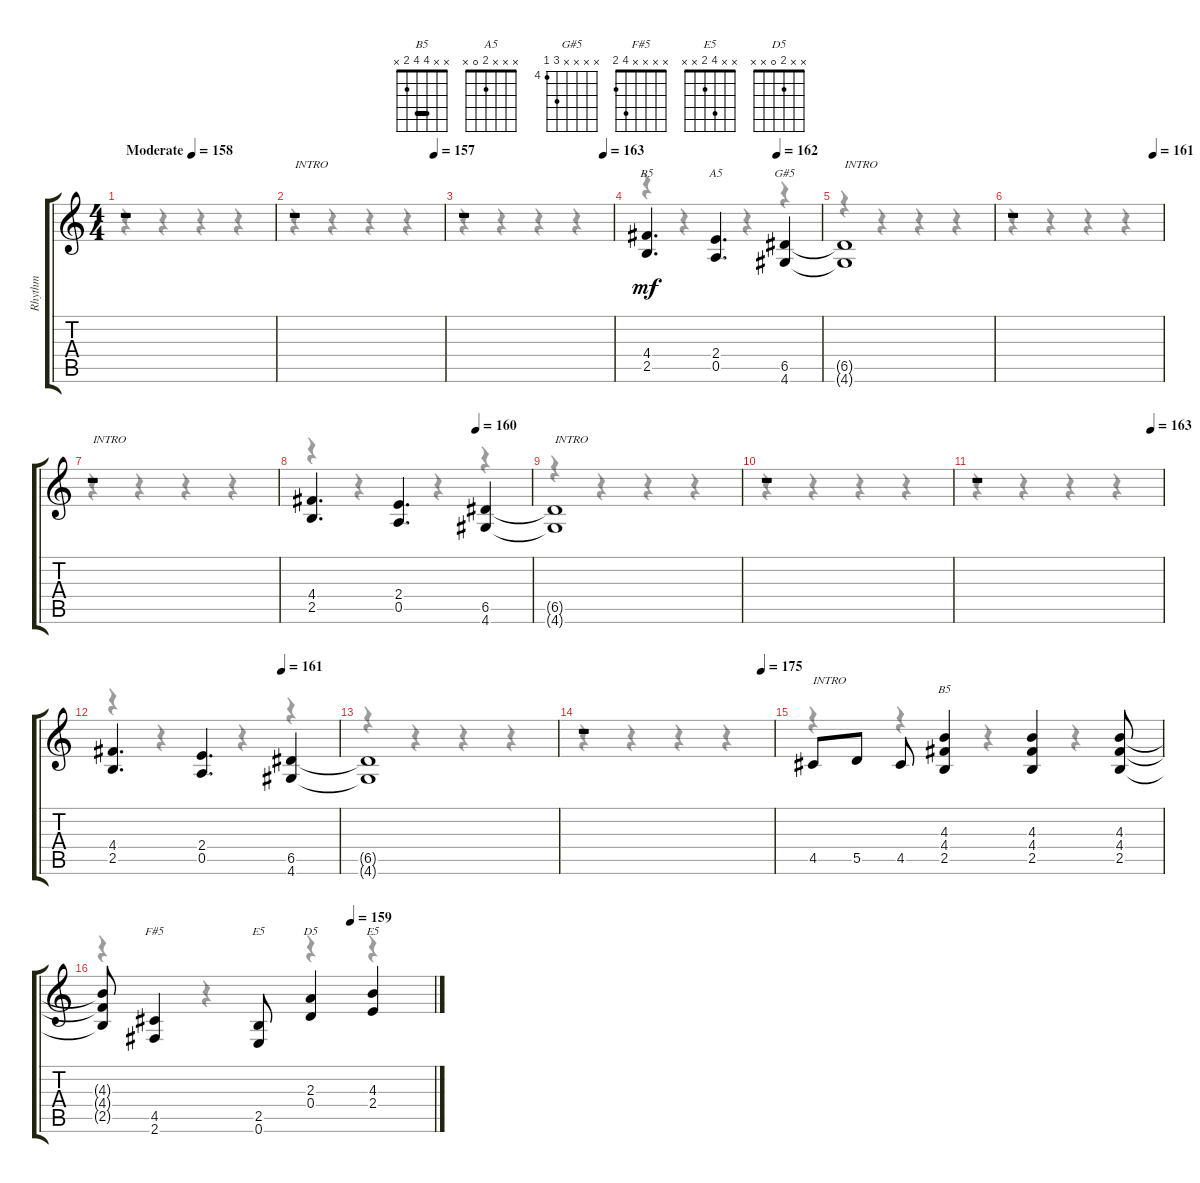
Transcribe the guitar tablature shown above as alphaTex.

\track ("Rhythm" "Rhythm") {instrument overdrivenguitar}
\staff {score tabs}
\tuning (E4 B3 G3 D3 A2 E2) {hide}
\chord ("B5" x x x 4 2 x)
\chord ("A5" x x x 2 0 x)
\chord ("G#5" x x x x 6 4) {firstfret 4}
\chord ("B5" x x 4 4 2 x) {barre 4}
\chord ("F#5" x x x x 4 2)
\chord ("E5" x x x x 2 0)
\chord ("D5" x x 2 0 x x)
\chord ("E5" x x 4 2 x x)
\voice
\ts (4 4)
\tempo (158 "Moderate")
\clef g2
\ks c
r.1{dy mf instrument overdrivenguitar} |
\tempo (157 0.9375)
r.1{txt "INTRO"} |
\tempo (163 0.9375)
r.1 |
\tempo (162 0.75)
(4.4 2.5).4{d ch "B5"} (2.4 0.5).4{d ch "A5"} (6.5 4.6).4{ch "G#5"} |
(6.5{t} 4.6{t}).1{txt "INTRO"} |
\tempo (161 0.9375)
r.1 |
r.1{txt "INTRO"} |
\tempo (160 0.75)
(4.4 2.5).4{d} (2.4 0.5).4{d} (6.5 4.6).4 |
(6.5{t} 4.6{t}).1{txt "INTRO"} |
r.1 |
\tempo (163 0.9375)
r.1 |
\tempo (161 0.75)
(4.4 2.5).4{d} (2.4 0.5).4{d} (6.5 4.6).4 |
(6.5{t} 4.6{t}).1 |
\tempo (175 0.9375)
r.1 |
4.5.8{txt "INTRO"} 5.5.8 4.5.8 (4.3 4.4 2.5).4{ch "B5"} (4.3 4.4 2.5).4 (4.3 4.4 2.5).8 |
\tempo (159 0.75)
(4.3{t} 4.4{t} 2.5{t}).8 (4.5 2.6).4{ch "F#5"} (2.5 0.6).8{ch "E5"} (2.3 0.4).4{ch "D5"} (4.3 2.4).4{ch "E5"}
\voice
\clef g2
\ottava regular
\simile none
\ks c
r.4{dy f} r.4 r.4 r.4 |
r.4 r.4 r.4 r.4 |
r.4 r.4 r.4 r.4 |
r.4 r.4 r.4 r.4 |
r.4 r.4 r.4 r.4 |
r.4 r.4 r.4 r.4 |
r.4 r.4 r.4 r.4 |
r.4 r.4 r.4 r.4 |
r.4 r.4 r.4 r.4 |
r.4 r.4 r.4 r.4 |
r.4 r.4 r.4 r.4 |
r.4 r.4 r.4 r.4 |
r.4 r.4 r.4 r.4 |
r.4 r.4 r.4 r.4 |
r.4 r.4 r.4 r.4 |
r.4 r.4 r.4 r.4
